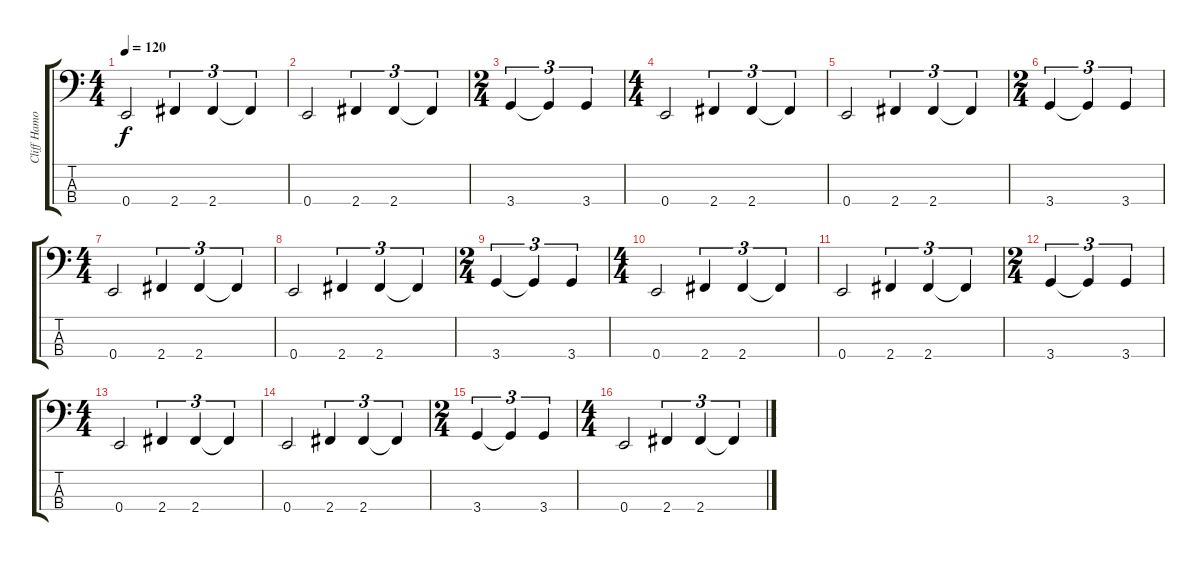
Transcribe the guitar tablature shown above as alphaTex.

\track ("Cliff Hamony" "Cliff Hamo") {instrument electricbassfinger}
\staff {score tabs}
\tuning (G2 D2 A1 E1) {hide}
\ts (4 4)
\tempo 120
\clef f4
\ks c
0.4.2{dy f} 2.4.4{tu (3 2)} 2.4.4{tu (3 2)} 2.4{t}.4{tu (3 2)} |
0.4.2 2.4.4{tu (3 2)} 2.4.4{tu (3 2)} 2.4{t}.4{tu (3 2)} |
\ts (2 4)
3.4.4{tu (3 2)} 3.4{t}.4{tu (3 2)} 3.4.4{tu (3 2)} |
\ts (4 4)
0.4.2 2.4.4{tu (3 2)} 2.4.4{tu (3 2)} 2.4{t}.4{tu (3 2)} |
0.4.2 2.4.4{tu (3 2)} 2.4.4{tu (3 2)} 2.4{t}.4{tu (3 2)} |
\ts (2 4)
3.4.4{tu (3 2)} 3.4{t}.4{tu (3 2)} 3.4.4{tu (3 2)} |
\ts (4 4)
0.4.2 2.4.4{tu (3 2)} 2.4.4{tu (3 2)} 2.4{t}.4{tu (3 2)} |
0.4.2 2.4.4{tu (3 2)} 2.4.4{tu (3 2)} 2.4{t}.4{tu (3 2)} |
\ts (2 4)
3.4.4{tu (3 2)} 3.4{t}.4{tu (3 2)} 3.4.4{tu (3 2)} |
\ts (4 4)
0.4.2 2.4.4{tu (3 2)} 2.4.4{tu (3 2)} 2.4{t}.4{tu (3 2)} |
0.4.2 2.4.4{tu (3 2)} 2.4.4{tu (3 2)} 2.4{t}.4{tu (3 2)} |
\ts (2 4)
3.4.4{tu (3 2)} 3.4{t}.4{tu (3 2)} 3.4.4{tu (3 2)} |
\ts (4 4)
0.4.2 2.4.4{tu (3 2)} 2.4.4{tu (3 2)} 2.4{t}.4{tu (3 2)} |
0.4.2 2.4.4{tu (3 2)} 2.4.4{tu (3 2)} 2.4{t}.4{tu (3 2)} |
\ts (2 4)
3.4.4{tu (3 2)} 3.4{t}.4{tu (3 2)} 3.4.4{tu (3 2)} |
\ts (4 4)
0.4.2 2.4.4{tu (3 2)} 2.4.4{tu (3 2)} 2.4{t}.4{tu (3 2)}
